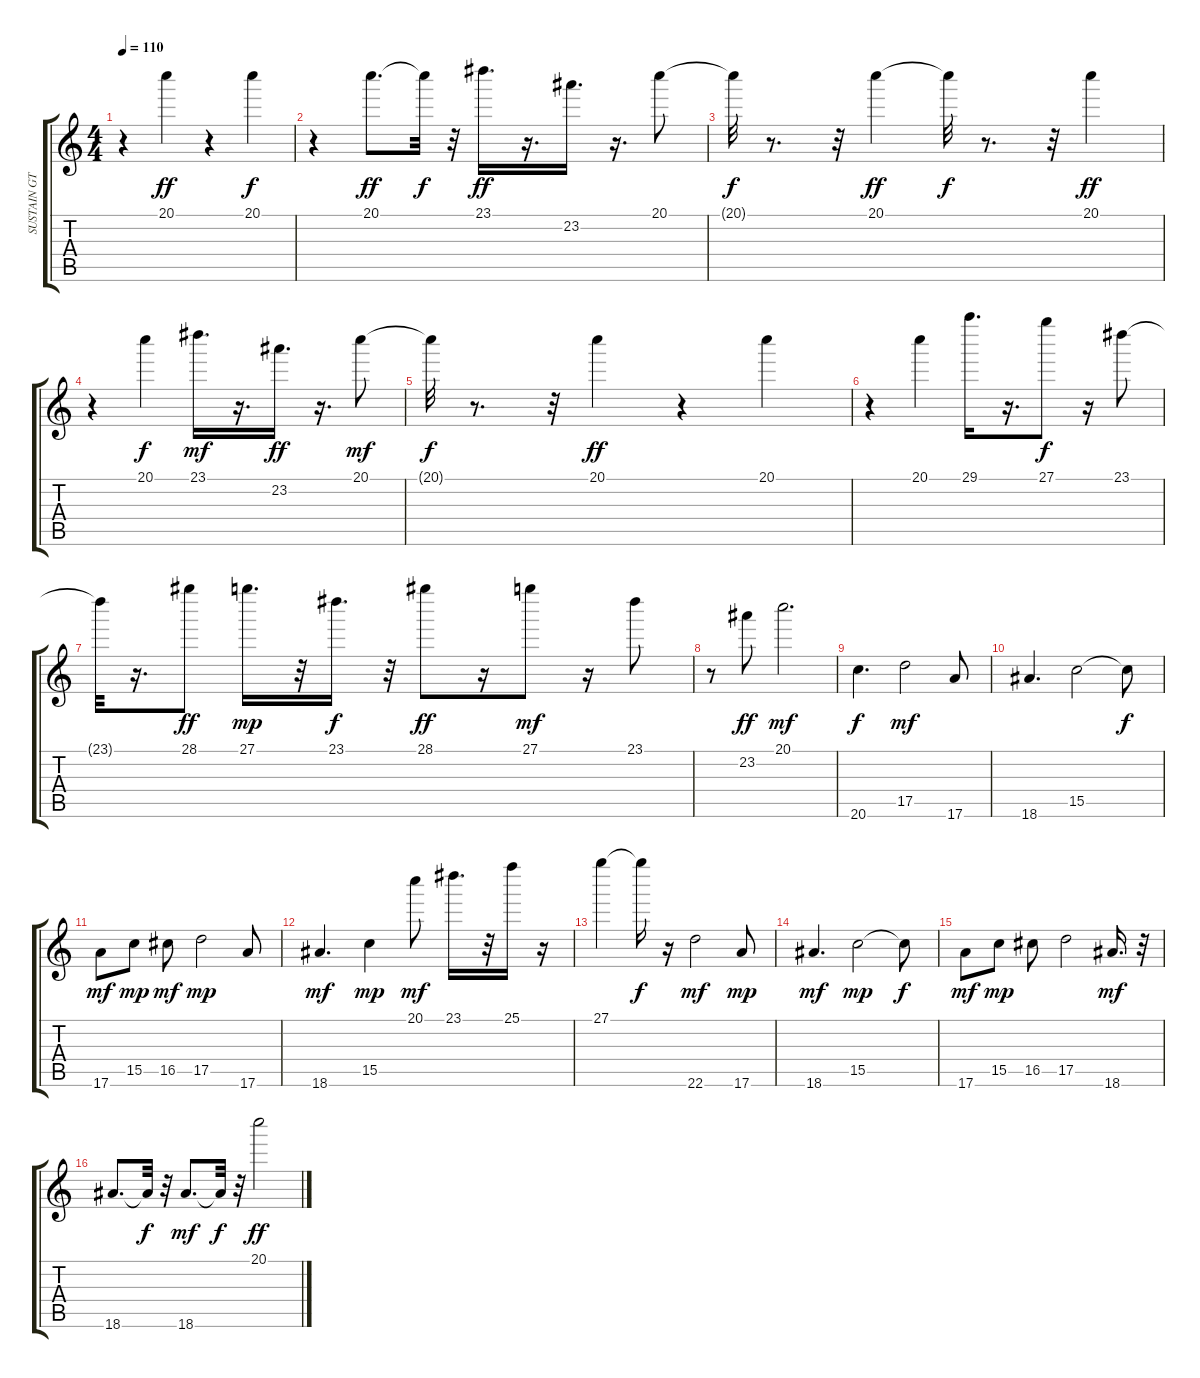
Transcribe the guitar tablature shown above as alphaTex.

\track ("SUSTAIN GTR." "SUSTAIN GT") {solo instrument electricguitarjazz}
\staff {score tabs}
\tuning (E4 B3 G3 D3 A2 E2) {hide}
\ts (4 4)
\tempo 110
\clef g2
\ks c
r.4{dy f} 20.1.4{dy ff} r.4 20.1.4{dy f} |
r.4 20.1.8{d dy ff} 20.1{t}.32{dy f} r.32 23.1.16{d dy ff} r.16{d} 23.2.16{d} r.16{d} 20.1.8 |
20.1{t}.32{dy f} r.8{d} r.32 20.1.4{dy ff} 20.1{t}.32{dy f} r.8{d} r.32 20.1.4{dy ff} |
r.4 20.1.4{dy f} 23.1.16{d dy mf} r.16{d} 23.2.16{d dy ff} r.16{d} 20.1.8{dy mf} |
20.1{t}.32{dy f} r.8{d} r.32 20.1.4{dy ff} r.4 20.1.4 |
r.4 20.1.4 29.1.16{d} r.16{d} 27.1.8{dy f} r.16 23.1.8 |
23.1{t}.32 r.16{d} 28.1.8{dy ff} 27.1.16{d dy mp} r.32 23.1.16{d dy f} r.32 28.1.8{dy ff} r.16 27.1.8{dy mf} r.16 23.1.8 |
r.8 23.2.8{dy ff} 20.1.2{d dy mf} |
20.6.4{d dy f} 17.5.2{dy mf} 17.6.8 |
18.6.4{d} 15.5.2 15.5{t}.8{dy f} |
17.6.8{dy mf} 15.5.8{dy mp} 16.5.8{dy mf} 17.5.2{dy mp} 17.6.8 |
18.6.4{d dy mf} 15.5.4{dy mp} 20.1.8{dy mf} 23.1.16{d} r.32 25.1.16 r.16 |
27.1.4 27.1{t}.16{dy f} r.16 22.6.2{dy mf} 17.6.8{dy mp} |
18.6.4{d dy mf} 15.5.2{dy mp} 15.5{t}.8{dy f} |
17.6.8{dy mf} 15.5.8{dy mp} 16.5.8 17.5.2 18.6.16{d dy mf} r.32 |
18.6.8{d} 18.6{t}.32{dy f} r.32 18.6.8{d dy mf} 18.6{t}.32{dy f} r.32 20.1.2{dy ff}
